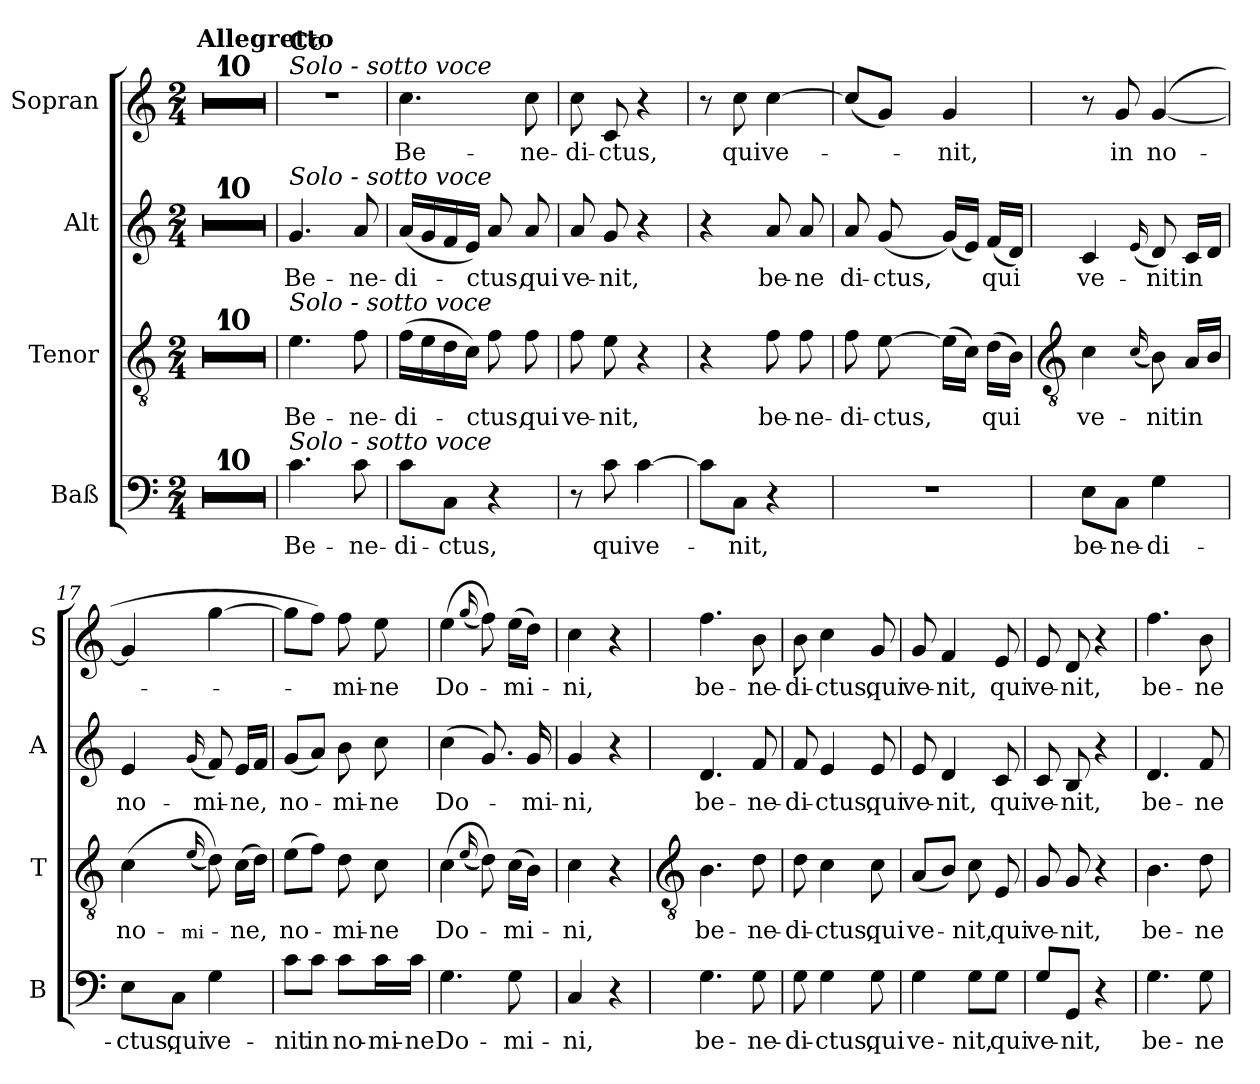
**kern	**text	**kern	**text	**kern	**text	**kern	**text
*part4	*part4	*part3	*part3	*part2	*part2	*part1	*part1
*staff4	*staff4	*staff3	*staff3	*staff2	*staff2	*staff1	*staff1
*I"Baß	*	*I"Tenor	*	*I"Alt	*	*I"Sopran	*
*I'B	*	*I'T	*	*I'A	*	*I'S	*
*clefF4	*	*clefGv2	*	*clefG2	*	*clefG2	*
*k[]	*	*k[]	*	*k[]	*	*k[]	*
*C:	*	*C:	*	*C:	*	*C:	*
*M2/4	*	*M2/4	*	*M2/4	*	*M2/4	*
=1	=1	=1	=1	=1	=1	=1	=1
!	!	!	!	!	!	!LO:TX:a:B:t=Allegretto	!
2r	.	2r	.	2r	.	2r	.
=2	=2	=2	=2	=2	=2	=2	=2
2r	.	2r	.	2r	.	2r	.
=3	=3	=3	=3	=3	=3	=3	=3
2r	.	2r	.	2r	.	2r	.
=4	=4	=4	=4	=4	=4	=4	=4
2r	.	2r	.	2r	.	2r	.
=5	=5	=5	=5	=5	=5	=5	=5
2r	.	2r	.	2r	.	2r	.
=6	=6	=6	=6	=6	=6	=6	=6
2r	.	2r	.	2r	.	2r	.
=7	=7	=7	=7	=7	=7	=7	=7
2r	.	2r	.	2r	.	2r	.
=8	=8	=8	=8	=8	=8	=8	=8
2r	.	2r	.	2r	.	2r	.
=9	=9	=9	=9	=9	=9	=9	=9
2r	.	2r	.	2r	.	2r	.
=10	=10	=10	=10	=10	=10	=10	=10
2r	.	2r	.	2r	.	2r	.
=11	=11	=11	=11	=11	=11	=11	=11
!	!	!	!	!	!	!LO:TX:a:i:t=Solo - sotto voce	!
!	!	!	!	!	!	!LO:TX:a:B:t=Cc	!
!	!	!	!	!LO:TX:a:i:t=Solo - sotto voce	!	!	!
!	!	!LO:TX:a:i:t=Solo - sotto voce	!	!	!	!	!
!LO:TX:a:i:t=Solo - sotto voce	!	!	!	!	!	!	!
!	!LO:LY:b	!	!LO:LY:b	!	!LO:LY:b	!LO:N:vis=1	!
4.c	Be-	4.e	Be-	4.g	Be-	2r	.
!	!LO:LY:b	!	!LO:LY:b	!	!LO:LY:b	!	!
8c	-ne-	8f	-ne-	8a	-ne-	.	.
=12	=12	=12	=12	=12	=12	=12	=12
!	!LO:LY:b	!	!LO:LY:b	!	!LO:LY:b	!	!LO:LY:b
8c\L	-di-	(>16fLL	-di-	(<16aLL	-di-	4.cc	Be-
.	.	16e	.	16g	.	.	.
!	!LO:LY:b	!	!	!	!	!	!
8C\J	-ctus,	16d	.	16f	.	.	.
.	.	16cJJ)	.	16eJJ)	.	.	.
!	!	!	!LO:LY:b	!	!LO:LY:b	!	!
4r	.	8f	-ctus,	8a	-ctus,	.	.
!	!	!	!LO:LY:b	!	!LO:LY:b	!	!LO:LY:b
.	.	8f	qui	8a	qui	8cc	-ne-
=13	=13	=13	=13	=13	=13	=13	=13
!	!	!	!LO:LY:b	!	!LO:LY:b	!	!LO:LY:b
8r	.	8f	ve-	8a	ve-	8cc	-di-
!	!LO:LY:b	!	!LO:LY:b	!	!LO:LY:b	!	!LO:LY:b
8c	qui	8e	-nit,	8g	-nit,	8c	-ctus,
!	!LO:LY:b	!	!	!	!	!	!
[4c	ve-	4r	.	4r	.	4r	.
=14	=14	=14	=14	=14	=14	=14	=14
8c\L]	.	4r	.	4r	.	8r	.
!	!LO:LY:b	!	!	!	!	!	!LO:LY:b
8C\J	-nit,	.	.	.	.	8cc	qui
!	!	!	!LO:LY:b	!	!LO:LY:b	!	!LO:LY:b
4r	.	8f	be-	8a	be-	[4cc	ve-
!	!	!	!LO:LY:b	!	!LO:LY:b	!	!
.	.	8f	-ne-	8a	-ne	.	.
=15	=15	=15	=15	=15	=15	=15	=15
!LO:N:vis=1	!	!	!LO:LY:b	!	!LO:LY:b	!	!
2r	.	8f	-di-	8a	di-	(<8ccL]	.
!	!	!	!LO:LY:b	!	!LO:LY:b	!	!
.	.	[8e	-ctus,	(<8g	-ctus,	8gJ)	.
!	!	!	!	!	!	!	!LO:LY:b
.	.	(>16eLL]	.	(<16gLL)	.	4g	-nit,
.	.	16cJJ)	.	16eJJ)	.	.	.
!	!	!	!LO:LY:b	!	!LO:LY:b	!	!
.	.	(>16dLL	qui	(<16fLL	qui	.	.
.	.	16BJJ)	.	16dJJ)	.	.	.
!!LO:LB:g=z
=16	=16	=16	=16	=16	=16	=16	=16
*	*	*clefGv2	*	*	*	*	*
!	!LO:LY:b	!	!LO:LY:b	!	!LO:LY:b	!	!
8E\L	be-	4c	ve-	4c	ve-	8r	.
!	!LO:LY:b	!	!	!	!	!	!LO:LY:b
8C\J	-ne-	.	.	.	.	8g	in
.	.	(<16qqc/	.	(<16qqe/	.	.	.
!	!LO:LY:b	!	!LO:LY:b	!	!LO:LY:b	!	!LO:LY:b
4G	-di-	8B)	-nit	8d)	-nit	(>[4g	no-
!	!	!	!LO:LY:b	!	!LO:LY:b	!	!
.	.	16ALL	in	16cLL	in	.	.
.	.	16BJJ	.	16dJJ	.	.	.
=17	=17	=17	=17	=17	=17	=17	=17
!	!LO:LY:b	!	!LO:LY:b	!	!LO:LY:b	!	!
8E\L	-ctus,	(>4c	no-	4e	no-	4g]	.
!	!LO:LY:b	!	!	!	!	!	!
8C\J	qui	.	.	.	.	.	.
!	!	!	!LO:LY:b	!	!	!	!
.	.	(<16qqe/	-mi-	(<16qqg	.	.	.
!	!LO:LY:b	!	!	!	!LO:LY:b	!	!
4G	ve-	8d))	.	8f)	-mi-	[4gg	.
!	!	!	!LO:LY:b	!	!LO:LY:b	!	!
.	.	(>16cLL	-ne,	16eLL	-ne,	.	.
.	.	16dJJ)	.	16fJJ	.	.	.
=18	=18	=18	=18	=18	=18	=18	=18
!	!LO:LY:b	!	!LO:LY:b	!	!LO:LY:b	!	!
8c\L	-nit	(>8eL	no-	(<8gL	no-	8ggL]	.
!	!LO:LY:b	!	!	!	!	!	!
8c\J	in	8fJ)	.	8aJ)	.	8ffJ)	.
!	!LO:LY:b	!	!LO:LY:b	!	!LO:LY:b	!	!LO:LY:b
8c\L	no-	8d	-mi-	8b	-mi-	8ff	-mi-
!	!LO:LY:b	!	!LO:LY:b	!	!LO:LY:b	!	!LO:LY:b
16c\L	-mi-	8c	-ne	8cc	-ne	8ee	-ne
!	!LO:LY:b	!	!	!	!	!	!
16c\JJ	-ne	.	.	.	.	.	.
=19	=19	=19	=19	=19	=19	=19	=19
!	!LO:LY:b	!	!LO:LY:b	!	!LO:LY:b	!	!LO:LY:b
4.G	Do-	(>4c	Do-	(>4cc	Do-	(>4ee	Do-
.	.	(<16qqe/	.	.	.	(<16qqgg/	.
.	.	8d))	.	8.g)	.	8ff))	.
!	!LO:LY:b	!	!LO:LY:b	!	!	!	!LO:LY:b
8G	-mi-	(>16cLL	-mi-	.	.	(>16eeLL	-mi-
!	!	!	!	!	!LO:LY:b	!	!
.	.	16BJJ)	.	16g	-mi-	16ddJJ)	.
=20	=20	=20	=20	=20	=20	=20	=20
!	!LO:LY:b	!	!LO:LY:b	!	!LO:LY:b	!	!LO:LY:b
4C	-ni,	4c	-ni,	4g	-ni,	4cc	-ni,
4r	.	4r	.	4r	.	4r	.
!!LO:LB:g=z
=21	=21	=21	=21	=21	=21	=21	=21
*	*	*clefGv2	*	*	*	*	*
!	!LO:LY:b	!	!LO:LY:b	!	!LO:LY:b	!	!LO:LY:b
4.G	be-	4.B	be-	4.d	be-	4.ff	be-
!	!LO:LY:b	!	!LO:LY:b	!	!LO:LY:b	!	!LO:LY:b
8G	-ne-	8d	-ne-	8f	-ne-	8b	-ne-
=22	=22	=22	=22	=22	=22	=22	=22
!	!LO:LY:b	!	!LO:LY:b	!	!LO:LY:b	!	!LO:LY:b
8G	-di-	8d	-di-	8f	-di-	8b	-di-
!	!LO:LY:b	!	!LO:LY:b	!	!LO:LY:b	!	!LO:LY:b
4G	-ctus,	4c	-ctus,	4e	-ctus,	4cc	-ctus,
!	!LO:LY:b	!	!LO:LY:b	!	!LO:LY:b	!	!LO:LY:b
8G	qui	8c	qui	8e	qui	8g	qui
=23	=23	=23	=23	=23	=23	=23	=23
!	!LO:LY:b	!	!LO:LY:b	!	!LO:LY:b	!	!LO:LY:b
4G	ve-	(<8AL	ve-	8e	ve-	8g	ve-
!	!	!	!	!	!LO:LY:b	!	!LO:LY:b
.	.	8BJ)	.	4d	-nit,	4f	-nit,
!	!LO:LY:b	!	!LO:LY:b	!	!	!	!
8G\L	-nit,	8c	-nit,	.	.	.	.
!	!LO:LY:b	!	!LO:LY:b	!	!LO:LY:b	!	!LO:LY:b
8G\J	qui	8E	qui	8c	qui	8e	qui
=24	=24	=24	=24	=24	=24	=24	=24
!	!LO:LY:b	!	!LO:LY:b	!	!LO:LY:b	!	!LO:LY:b
8G/L	ve-	8G	ve-	8c	ve-	8e	ve-
!	!LO:LY:b	!	!LO:LY:b	!	!LO:LY:b	!	!LO:LY:b
8GG/J	-nit,	8G	-nit,	8B	-nit,	8d	-nit,
4r	.	4r	.	4r	.	4r	.
=25	=25	=25	=25	=25	=25	=25	=25
!	!LO:LY:b	!	!LO:LY:b	!	!LO:LY:b	!	!LO:LY:b
4.G	be-	4.B	be-	4.d	be-	4.ff	be-
!	!LO:LY:b	!	!LO:LY:b	!	!LO:LY:b	!	!LO:LY:b
8G	-ne-	8d	-ne-	8f	-ne-	8b	-ne-
=	=	=	=	=	=	=	=
*-	*-	*-	*-	*-	*-	*-	*-
